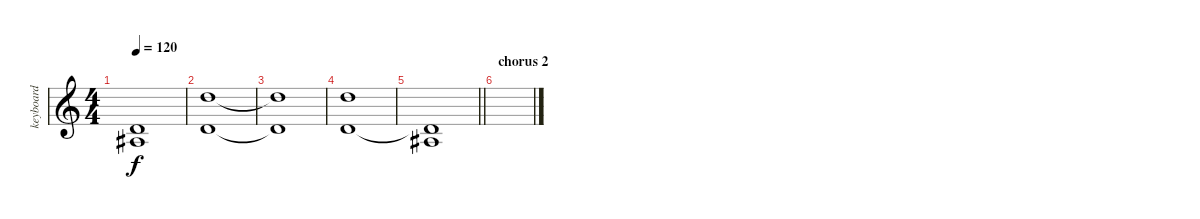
\track ("keyboard" "keyboard") {instrument pad8sweep}
\staff {score}
\tuning (E4 B3 G3 D3 A2 E2) {hide}
\ts (4 4)
\tempo 120
\clef g2
\ks c
(3.3 12.4{t}).1{dy f} |
(10.1 12.4).1 |
(10.1{t} 12.4{t}).1 |
(10.1 12.4).1 |
\barLineRight lightlight
(3.3 12.4{t}).1 |
\section ("" "chorus 2")
